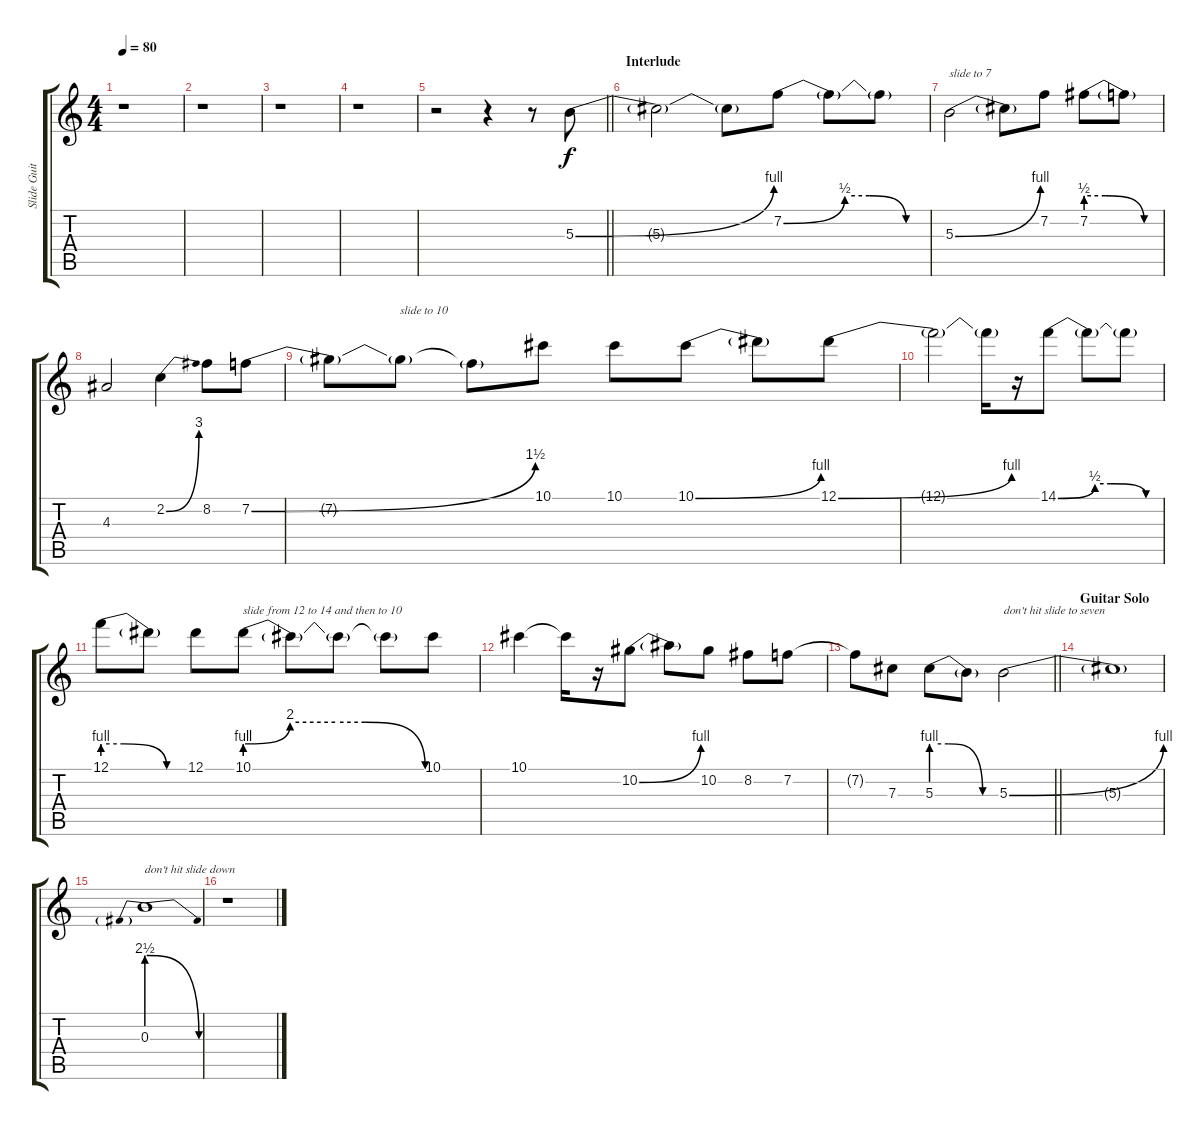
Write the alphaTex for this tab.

\track ("Slide Guitar" "Slide Guit") {instrument overdrivenguitar}
\staff {score tabs}
\tuning (Eb4 Bb3 Gb3 Db3 Ab2 Eb2) {hide}
\ts (4 4)
\tempo 80
\clef g2
\ks c
r.1{dy f} |
r.1 |
r.1 |
r.1 |
\barLineRight lightlight
r.2 r.4 r.8 5.3{be (bend 0 0 60 4)}.8 |
\section ("" "Interlude")
5.3{t}.2 5.3{t}.8 7.2{be (custom 0 0 25 2 35 2 50 0 60 0)}.8 7.2{t}.8 7.2{t}.8 |
5.3{be (bend 0 0 60 4)}.2{txt "slide to 7"} 5.3{t}.8 7.2.8 7.2{be (custom 0 2 15 2 45 0 60 0)}.8 7.2{t}.8 |
4.3.2 2.2{be (bend 0 0 60 12)}.4 8.2.8 7.2{be (bend 0 0 60 6)}.8 |
7.2{t}.8 7.2{t}.8{txt "slide to 10"} 7.2{t}.8 10.1.8 10.1.8 10.1{be (bend 0 0 60 4)}.8 10.1{t}.8 12.1{be (bend 0 0 60 4)}.8 |
12.1{t}.2 12.1{t}.16 r.16 14.1{be (custom 0 0 21 2 30 2 50 0 60 0)}.8 14.1{t}.8 14.1{t}.8 |
12.1{be (custom 0 4 15 4 45 0 60 0)}.8 12.1{t}.8 12.1.8 10.1{be (custom 0 4 15 8 30 8 40 8 60 0)}.8{txt "slide from 12 to 14 and then to 10"} 10.1{t}.8 10.1{t}.8 10.1{t}.8 10.1.8 |
10.1.4 10.1{t}.16 r.16 10.2{be (bend 0 0 60 4)}.8 10.2{t}.8 10.2.8 8.2.8 7.2.8 |
\barLineRight lightlight
7.2{t}.8 7.3.8 5.3{be (custom 0 4 15 4 45 0 60 0)}.8 5.3{t}.8 5.3{be (bend 0 0 60 4)}.2{txt "don't hit slide to seven"} |
\section ("" "Guitar Solo")
5.3{t}.1 |
0.3{be (prebendrelease 0 10 60 0)}.1{txt "don't hit slide down"} |
r.1
